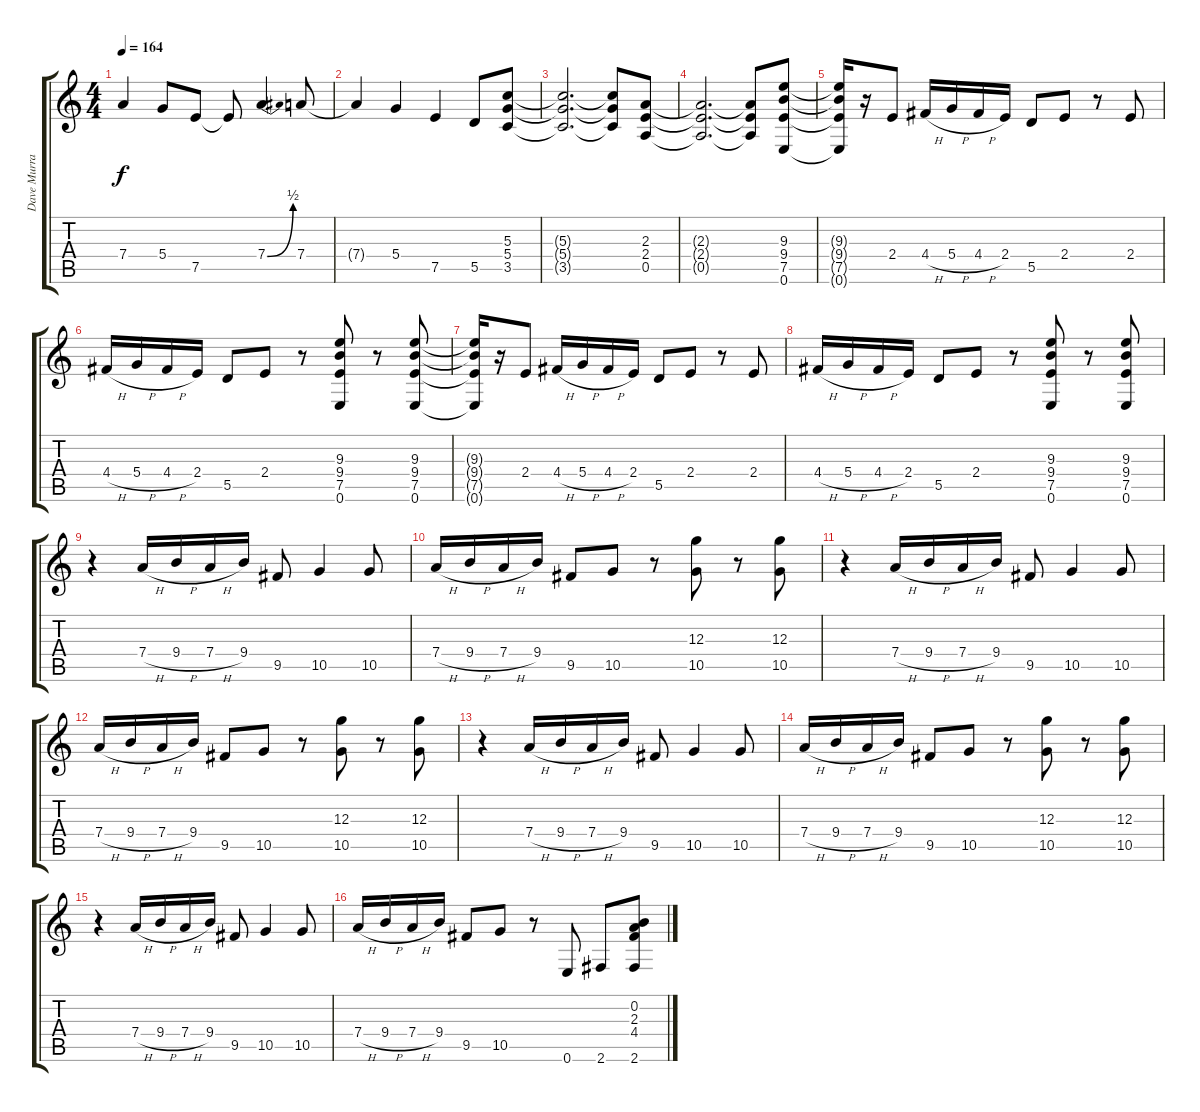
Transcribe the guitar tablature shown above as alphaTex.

\track ("Dave Murray (Guitar 2)" "Dave Murra") {instrument distortionguitar}
\staff {score tabs}
\tuning (E4 B3 G3 D3 A2 E2) {hide}
\ts (4 4)
\tempo 164
\clef g2
\ks c
7.4{t}.4{dy f} 5.4.8 7.5.8 7.5{t}.8 7.4{be (bend 0 0 60 2)}.4 7.4.8 |
7.4{t}.4 5.4.4 7.5.4 5.5.8 (5.3 5.4 3.5).8 |
(5.3{t} 5.4{t} 3.5{t}).2{d} (5.3{t} 5.4{t} 3.5{t}).8 (2.3 2.4 0.5).8 |
(2.3{t} 2.4{t} 0.5{t}).2{d} (2.3{t} 2.4{t} 0.5{t}).8 (9.3 9.4 7.5 0.6).8 |
(9.3{t} 9.4{t} 7.5{t} 0.6{t}).16 r.16 2.4.8 4.4{h}.16 5.4{h}.16 4.4{h}.16 2.4.16 5.5.8 2.4.8 r.8 2.4.8 |
4.4{h}.16 5.4{h}.16 4.4{h}.16 2.4.16 5.5.8 2.4.8 r.8 (9.3 9.4 7.5 0.6).8 r.8 (9.3 9.4 7.5 0.6).8 |
(9.3{t} 9.4{t} 7.5{t} 0.6{t}).16 r.16 2.4.8 4.4{h}.16 5.4{h}.16 4.4{h}.16 2.4.16 5.5.8 2.4.8 r.8 2.4.8 |
4.4{h}.16 5.4{h}.16 4.4{h}.16 2.4.16 5.5.8 2.4.8 r.8 (9.3 9.4 7.5 0.6).8 r.8 (9.3 9.4 7.5 0.6).8 |
r.4 7.4{h}.16 9.4{h}.16 7.4{h}.16 9.4.16 9.5.8 10.5.4 10.5.8 |
7.4{h}.16 9.4{h}.16 7.4{h}.16 9.4.16 9.5.8 10.5.8 r.8 (12.3 10.5).8 r.8 (12.3 10.5).8 |
r.4 7.4{h}.16 9.4{h}.16 7.4{h}.16 9.4.16 9.5.8 10.5.4 10.5.8 |
7.4{h}.16 9.4{h}.16 7.4{h}.16 9.4.16 9.5.8 10.5.8 r.8 (12.3 10.5).8 r.8 (12.3 10.5).8 |
r.4 7.4{h}.16 9.4{h}.16 7.4{h}.16 9.4.16 9.5.8 10.5.4 10.5.8 |
7.4{h}.16 9.4{h}.16 7.4{h}.16 9.4.16 9.5.8 10.5.8 r.8 (12.3 10.5).8 r.8 (12.3 10.5).8 |
r.4 7.4{h}.16 9.4{h}.16 7.4{h}.16 9.4.16 9.5.8 10.5.4 10.5.8 |
7.4{h}.16 9.4{h}.16 7.4{h}.16 9.4.16 9.5.8 10.5.8 r.8 0.6.8 2.6.8 (0.2 2.3 4.4 2.6).8
